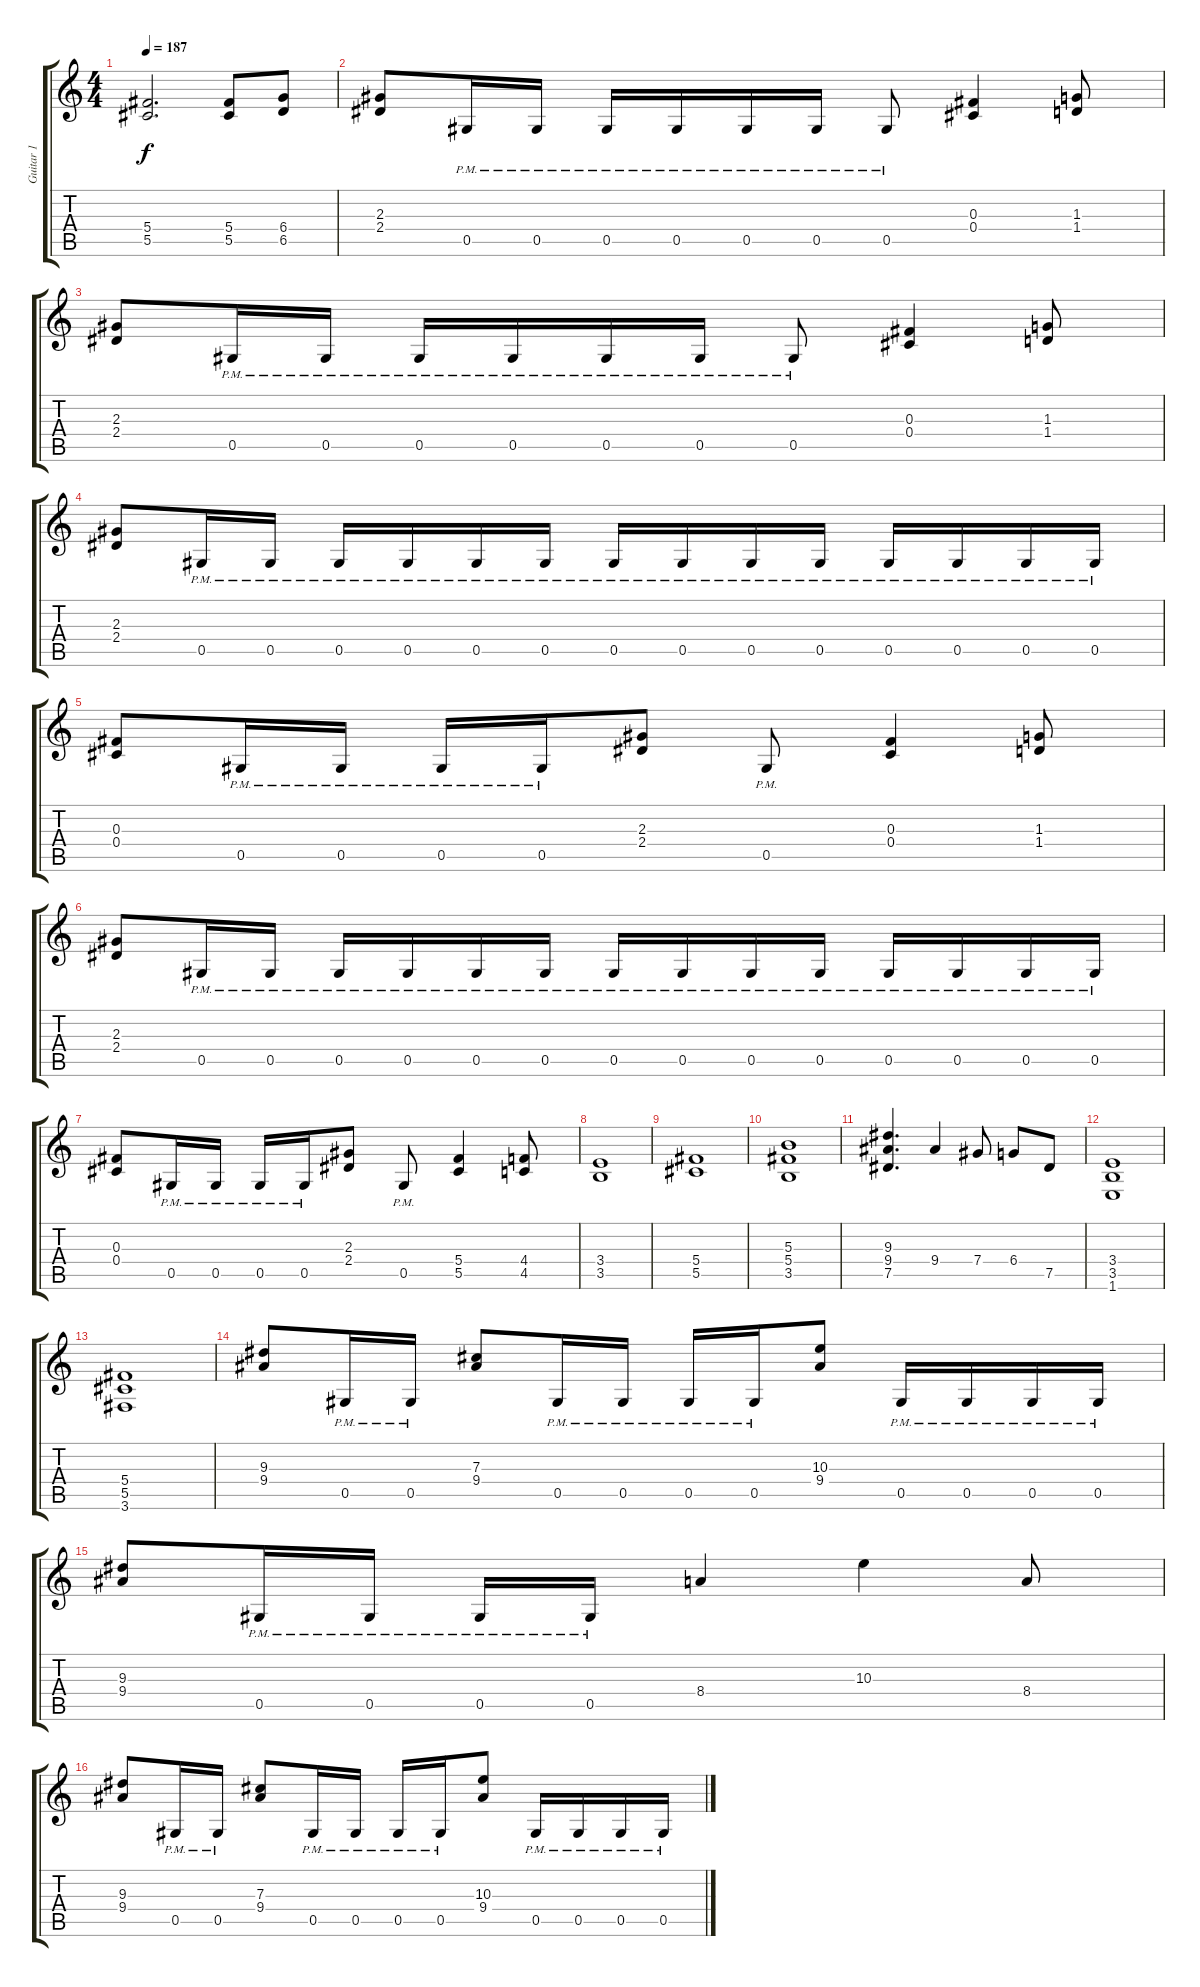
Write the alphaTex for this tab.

\track ("Guitar 1" "Guitar 1") {instrument overdrivenguitar}
\staff {score tabs}
\tuning (Eb4 Bb3 Gb3 Db3 Ab2 Eb2) {hide}
\ts (4 4)
\tempo 187
\clef g2
\ks c
(5.4 5.5).2{d dy f} (5.4 5.5).8 (6.4 6.5).8 |
(2.3 2.4).8 0.5{pm}.16 0.5{pm}.16 0.5{pm}.16 0.5{pm}.16 0.5{pm}.16 0.5{pm}.16 0.5{pm}.8 (0.3 0.4).4 (1.3 1.4).8 |
(2.3 2.4).8 0.5{pm}.16 0.5{pm}.16 0.5{pm}.16 0.5{pm}.16 0.5{pm}.16 0.5{pm}.16 0.5{pm}.8 (0.3 0.4).4 (1.3 1.4).8 |
(2.3 2.4).8 0.5{pm}.16 0.5{pm}.16 0.5{pm}.16 0.5{pm}.16 0.5{pm}.16 0.5{pm}.16 0.5{pm}.16 0.5{pm}.16 0.5{pm}.16 0.5{pm}.16 0.5{pm}.16 0.5{pm}.16 0.5{pm}.16 0.5{pm}.16 |
(0.3 0.4).8 0.5{pm}.16 0.5{pm}.16 0.5{pm}.16 0.5{pm}.16 (2.3 2.4).8 0.5{pm}.8 (0.3 0.4).4 (1.3 1.4).8 |
(2.3 2.4).8 0.5{pm}.16 0.5{pm}.16 0.5{pm}.16 0.5{pm}.16 0.5{pm}.16 0.5{pm}.16 0.5{pm}.16 0.5{pm}.16 0.5{pm}.16 0.5{pm}.16 0.5{pm}.16 0.5{pm}.16 0.5{pm}.16 0.5{pm}.16 |
(0.3 0.4).8 0.5{pm}.16 0.5{pm}.16 0.5{pm}.16 0.5{pm}.16 (2.3 2.4).8 0.5{pm}.8 (5.4 5.5).4 (4.4 4.5).8 |
(3.4 3.5).1 |
(5.4 5.5).1 |
(5.3 5.4 3.5).1 |
(9.3 9.4 7.5).4{d} 9.4.4 7.4.8 6.4.8 7.5.8 |
(3.4 3.5 1.6).1 |
(5.4 5.5 3.6).1 |
(9.3 9.4).8 0.5{pm}.16 0.5{pm}.16 (7.3 9.4).8 0.5{pm}.16 0.5{pm}.16 0.5{pm}.16 0.5{pm}.16 (10.3 9.4).8 0.5{pm}.16 0.5{pm}.16 0.5{pm}.16 0.5{pm}.16 |
(9.3 9.4).8 0.5{pm}.16 0.5{pm}.16 0.5{pm}.16 0.5{pm}.16 8.4.4 10.3.4 8.4.8 |
(9.3 9.4).8 0.5{pm}.16 0.5{pm}.16 (7.3 9.4).8 0.5{pm}.16 0.5{pm}.16 0.5{pm}.16 0.5{pm}.16 (10.3 9.4).8 0.5{pm}.16 0.5{pm}.16 0.5{pm}.16 0.5{pm}.16
